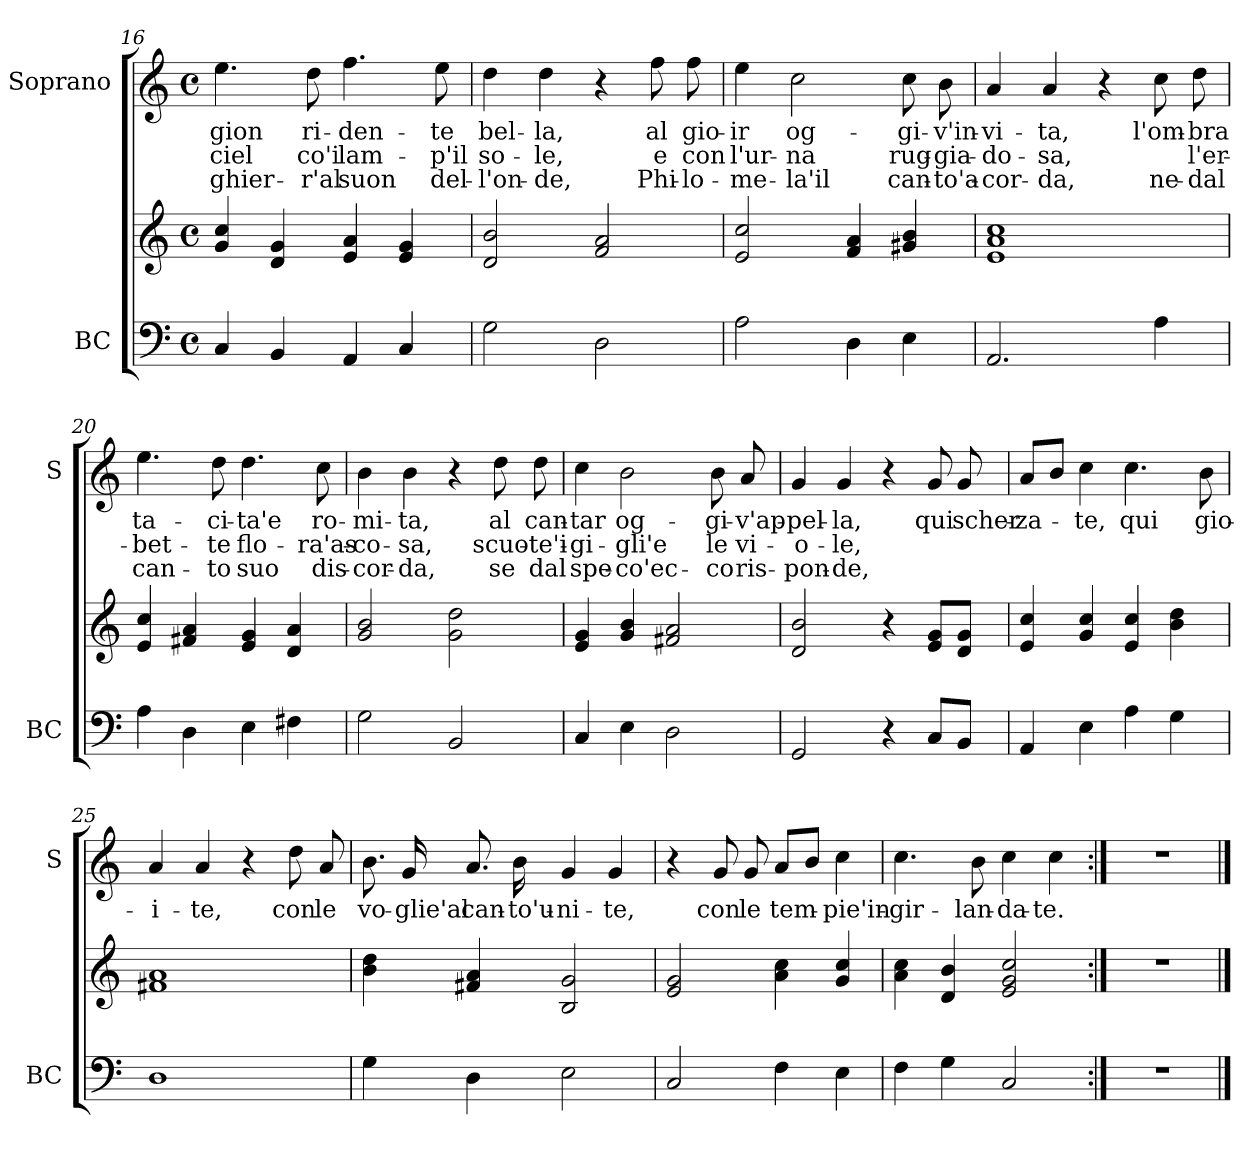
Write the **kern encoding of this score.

**kern	**kern	**kern	**text	**text	**text
*part2	*part2	*part1	*part1	*part1	*part1
*staff3	*staff2	*staff1	*staff1	*staff1	*staff1
*I"BC	*	*I"Soprano	*	*	*
*I'BC	*	*I'S	*	*	*
*clefF4	*clefG2	*clefG2	*	*	*
*k[]	*k[]	*k[]	*	*	*
*C:	*C:	*C:	*	*	*
*M4/4	*M4/4	*M4/4	*	*	*
*met(c)	*met(c)	*met(c)	*	*	*
=16	=16	=16	=16	=16	=16
4C/	4g/ 4cc/	4.ee\	-gion	ciel	-ghier-
4BB/	4d/ 4g/	.	.	.	.
.	.	8dd\	ri-	co'i	-r'al
4AA/	4e/ 4a/	4.ff\	-den-	lam-	suon
4C/	4e/ 4g/	.	.	.	.
.	.	8ee\	-te	-p'il	del-
=17	=17	=17	=17	=17	=17
2G\	2d/ 2b/	4dd\	bel-	so-	-l'on-
.	.	4dd\	-la,	-le,	-de,
2D\	2f/ 2a/	4r	.	.	.
.	.	8ff\	al	e	Phi-
.	.	8ff\	gio-	con	-lo-
=18	=18	=18	=18	=18	=18
2A\	2e/ 2cc/	4ee\	-ir	l'ur-	-me-
.	.	2cc\	og-	-na	-la'il
4D\	4f/ 4a/	.	.	.	.
4E\	4g#X/ 4b/	8cc\	-gi-	rug-	can-
.	.	8b\	-v'in-	-gia-	-to'a-
!!LO:LB:g=z
=19	=19	=19	=19	=19	=19
2.AA/	1e 1a 1cc	4a/	-vi-	-do-	-cor-
.	.	4a/	-ta,	-sa,	-da,
.	.	4r	.	.	.
4A\	.	8cc\	l'om-	.	ne-
.	.	8dd\	-bra	l'er-	-dal
=20	=20	=20	=20	=20	=20
4A\	4e/ 4cc/	4.ee\	ta-	-bet-	can-
4D\	4f#X/ 4a/	.	.	.	.
.	.	8dd\	-ci-	-te	-to
4E\	4e/ 4g/	4.dd\	-ta'e	flo-	suo
4F#X\	4d/ 4a/	.	.	.	.
.	.	8cc\	ro-	-ra'as-	dis-
=21	=21	=21	=21	=21	=21
2G\	2g/ 2b/	4b\	-mi-	-co-	-cor-
.	.	4b\	-ta,	-sa,	-da,
2BB/	2g\ 2dd\	4r	.	.	.
.	.	8dd\	al	scuo-	se
.	.	8dd\	can-	-te'i-	dal
=22	=22	=22	=22	=22	=22
4C/	4e/ 4g/	4cc\	-tar	-gi-	spe-
4E\	4g/ 4b/	2b\	og-	-gli'e	-co'ec-
2D\	2f#X/ 2a/	.	.	.	.
.	.	8b\	-gi-	le	-co
.	.	8a/	-v'ap-	vi-	ris-
!!LO:LB:g=z
=23	=23	=23	=23	=23	=23
2GG/	2d/ 2b/	4g/	-pel-	-o-	-pon-
.	.	4g/	-la,	-le,	-de,
4r	4r	4r	.	.	.
8C/L	8e/ 8g/L	8g/	qui	.	.
8BB/J	8d/ 8g/J	8g/	scher-	.	.
=24	=24	=24	=24	=24	=24
4AA/	4e/ 4cc/	8a/L	-za-	.	.
.	.	8b/J	.	.	.
4E\	4g/ 4cc/	4cc\	-te,	.	.
4A\	4e/ 4cc/	4.cc\	qui	.	.
4G\	4b\ 4dd\	.	.	.	.
.	.	8b\	gio-	.	.
=25	=25	=25	=25	=25	=25
1D	1f#X 1a	4a/	-i-	.	.
.	.	4a/	-te,	.	.
.	.	4r	.	.	.
.	.	8dd\	con	.	.
.	.	8a/	le	.	.
!!LO:LB:g=z
=26	=26	=26	=26	=26	=26
4G\	4b\ 4dd\	8.b\	vo-	.	.
.	.	16g/	-glie'al	.	.
4D\	4f#X/ 4a/	8.a/	can-	.	.
.	.	16b\	-to'u-	.	.
2E\	2B/ 2g/	4g/	-ni-	.	.
.	.	4g/	-te,	.	.
=27	=27	=27	=27	=27	=27
2C/	2e/ 2g/	4r	.	.	.
.	.	8g/	con	.	.
.	.	8g/	le	.	.
4F\	4a\ 4cc\	8a/L	tem-	.	.
.	.	8b/J	.	.	.
4E\	4g/ 4cc/	4cc\	-pie'in-	.	.
=28	=28	=28	=28	=28	=28
4F\	4a\ 4cc\	4.cc\	-gir-	.	.
4G\	4d/ 4b/	.	.	.	.
.	.	8b\	-lan-	.	.
2C/	2e/ 2g/ 2cc/	4cc\	-da-	.	.
.	.	4cc\	-te.	.	.
=29:|!	=29:|!	=29:|!	=29:|!	=29:|!	=29:|!
1r	1r	1r	.	.	.
==	==	==	==	==	==
*-	*-	*-	*-	*-	*-
